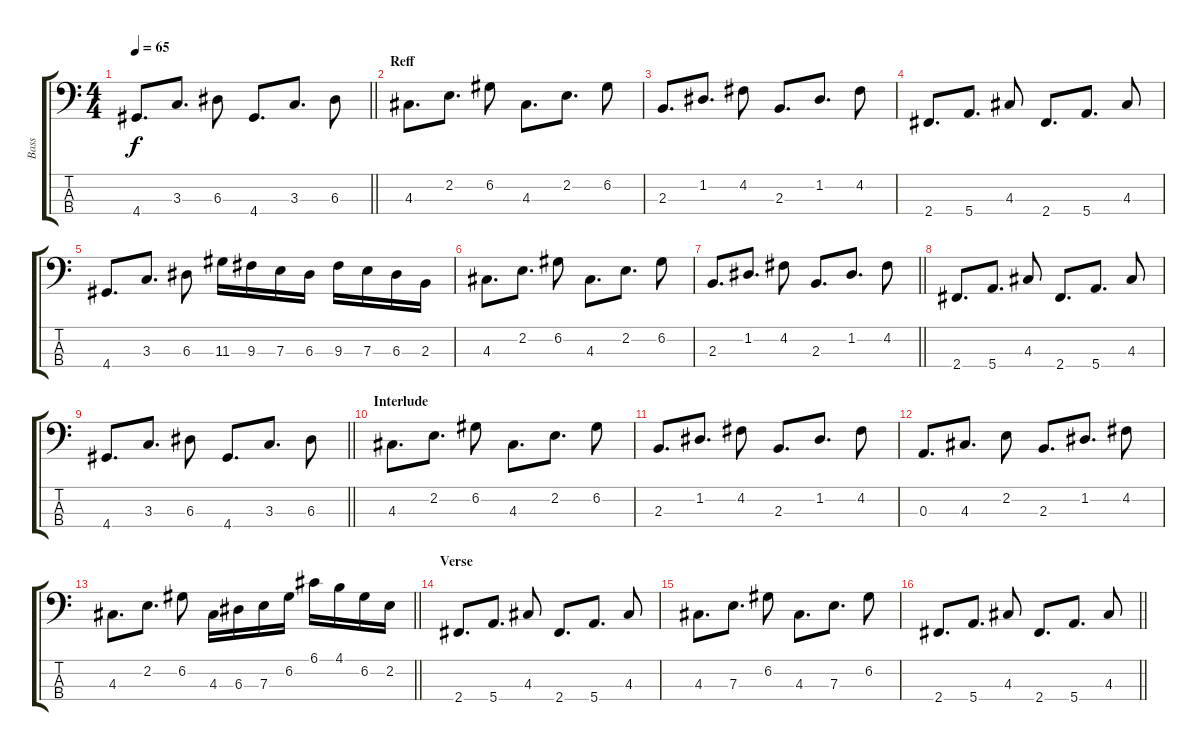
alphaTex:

\track ("Bass" "Bass") {instrument electricbassfinger}
\staff {score tabs}
\tuning (G2 D2 A1 E1) {hide}
\ts (4 4)
\tempo 65
\clef f4
\barLineRight lightlight
\ks c
4.4.8{d dy f} 3.3.8{d} 6.3.8 4.4.8{d} 3.3.8{d} 6.3.8 |
\section ("" "Reff")
4.3.8{d} 2.2.8{d} 6.2.8 4.3.8{d} 2.2.8{d} 6.2.8 |
2.3.8{d} 1.2.8{d} 4.2.8 2.3.8{d} 1.2.8{d} 4.2.8 |
2.4.8{d} 5.4.8{d} 4.3.8 2.4.8{d} 5.4.8{d} 4.3.8 |
4.4.8{d} 3.3.8{d} 6.3.8 11.3.16 9.3.16 7.3.16 6.3.16 9.3.16 7.3.16 6.3.16 2.3.16 |
4.3.8{d} 2.2.8{d} 6.2.8 4.3.8{d} 2.2.8{d} 6.2.8 |
\barLineRight lightlight
2.3.8{d} 1.2.8{d} 4.2.8 2.3.8{d} 1.2.8{d} 4.2.8 |
2.4.8{d} 5.4.8{d} 4.3.8 2.4.8{d} 5.4.8{d} 4.3.8 |
\barLineRight lightlight
4.4.8{d} 3.3.8{d} 6.3.8 4.4.8{d} 3.3.8{d} 6.3.8 |
\section ("" "Interlude")
4.3.8{d} 2.2.8{d} 6.2.8 4.3.8{d} 2.2.8{d} 6.2.8 |
2.3.8{d} 1.2.8{d} 4.2.8 2.3.8{d} 1.2.8{d} 4.2.8 |
0.3.8{d} 4.3.8{d} 2.2.8 2.3.8{d} 1.2.8{d} 4.2.8 |
\barLineRight lightlight
4.3.8{d} 2.2.8{d} 6.2.8 4.3.16 6.3.16 7.3.16 6.2.16 6.1.16 4.1.16 6.2.16 2.2.16 |
\section ("" "Verse")
2.4.8{d} 5.4.8{d} 4.3.8 2.4.8{d} 5.4.8{d} 4.3.8 |
4.3.8{d} 7.3.8{d} 6.2.8 4.3.8{d} 7.3.8{d} 6.2.8 |
\barLineRight lightlight
2.4.8{d} 5.4.8{d} 4.3.8 2.4.8{d} 5.4.8{d} 4.3.8
